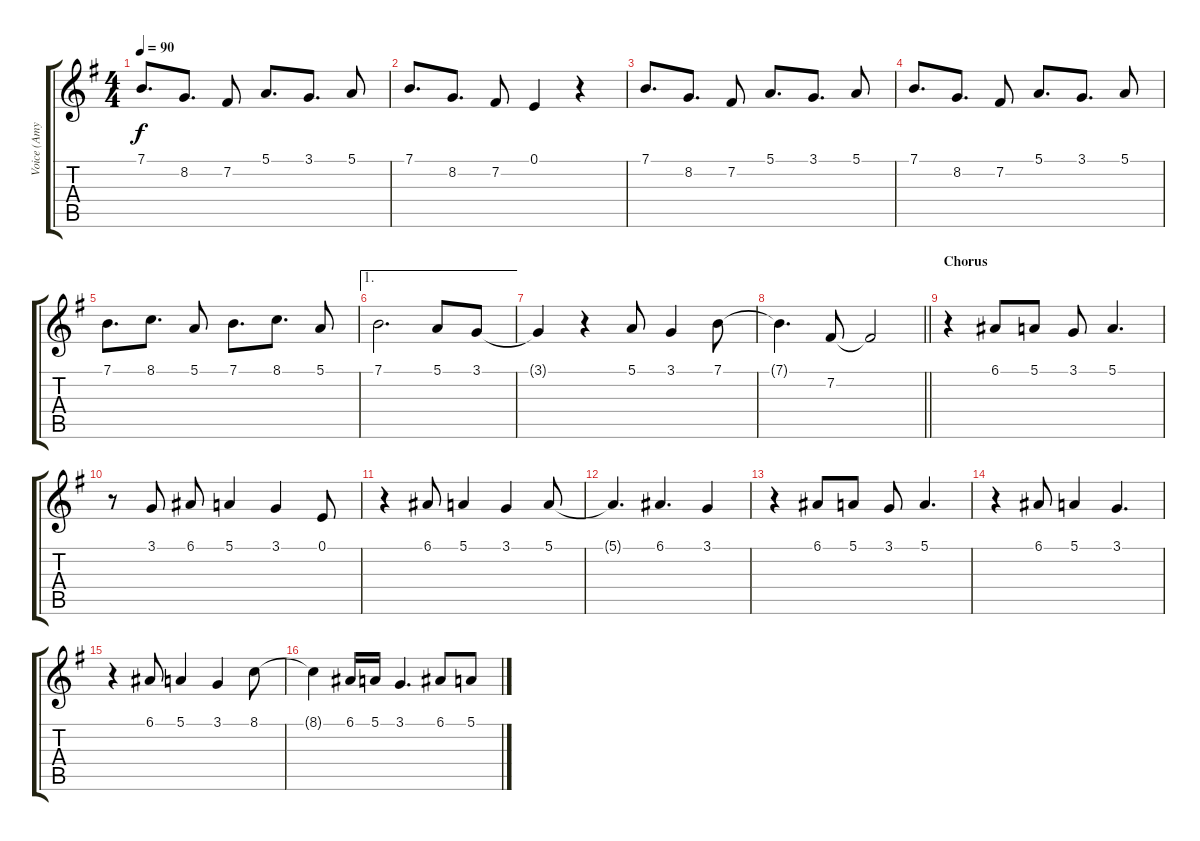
\track ("Voice (Amy Lee)" "Voice (Amy") {instrument violin}
\staff {score tabs}
\tuning (E4 B3 G3 D3 A2 E2) {hide}
\ts (4 4)
\tempo 90
\clef g2
\ks g
7.1.8{d dy f} 8.2.8{d} 7.2.8 5.1.8{d} 3.1.8{d} 5.1.8 |
7.1.8{d} 8.2.8{d} 7.2.8 0.1.4 r.4 |
7.1.8{d} 8.2.8{d} 7.2.8 5.1.8{d} 3.1.8{d} 5.1.8 |
7.1.8{d} 8.2.8{d} 7.2.8 5.1.8{d} 3.1.8{d} 5.1.8 |
7.1.8{d} 8.1.8{d} 5.1.8 7.1.8{d} 8.1.8{d} 5.1.8 |
\ae 1
7.1.2{d} 5.1.8 3.1.8 |
3.1{t}.4 r.4 5.1.8 3.1.4 7.1.8 |
\barLineRight lightlight
7.1{t}.4{d} 7.2.8 7.2{t}.2 |
\section ("" "Chorus")
r.4 6.1.8 5.1.8 3.1.8 5.1.4{d} |
r.8 3.1.8 6.1.8 5.1.4 3.1.4 0.1.8 |
r.4 6.1.8 5.1.4 3.1.4 5.1.8 |
5.1{t}.4{d} 6.1.4{d} 3.1.4 |
r.4 6.1.8 5.1.8 3.1.8 5.1.4{d} |
r.4 6.1.8 5.1.4 3.1.4{d} |
r.4 6.1.8 5.1.4 3.1.4 8.1.8 |
8.1{t}.4 6.1.16 5.1.16 3.1.4{d} 6.1.8 5.1.8
